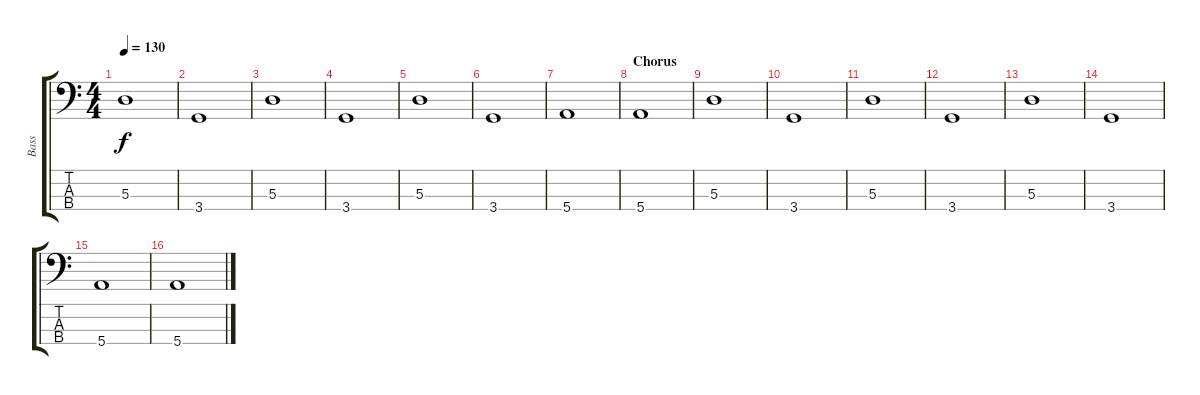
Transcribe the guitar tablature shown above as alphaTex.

\track ("Bass" "Bass") {instrument synthbass2}
\staff {score tabs}
\tuning (G2 D2 A1 E1) {hide}
\ts (4 4)
\tempo 130
\clef f4
\ks c
5.3.1{dy f} |
3.4.1 |
5.3.1 |
3.4.1 |
5.3.1 |
3.4.1 |
5.4.1 |
\section ("" "Chorus")
5.4.1 |
5.3.1 |
3.4.1 |
5.3.1 |
3.4.1 |
5.3.1 |
3.4.1 |
5.4.1 |
5.4.1
